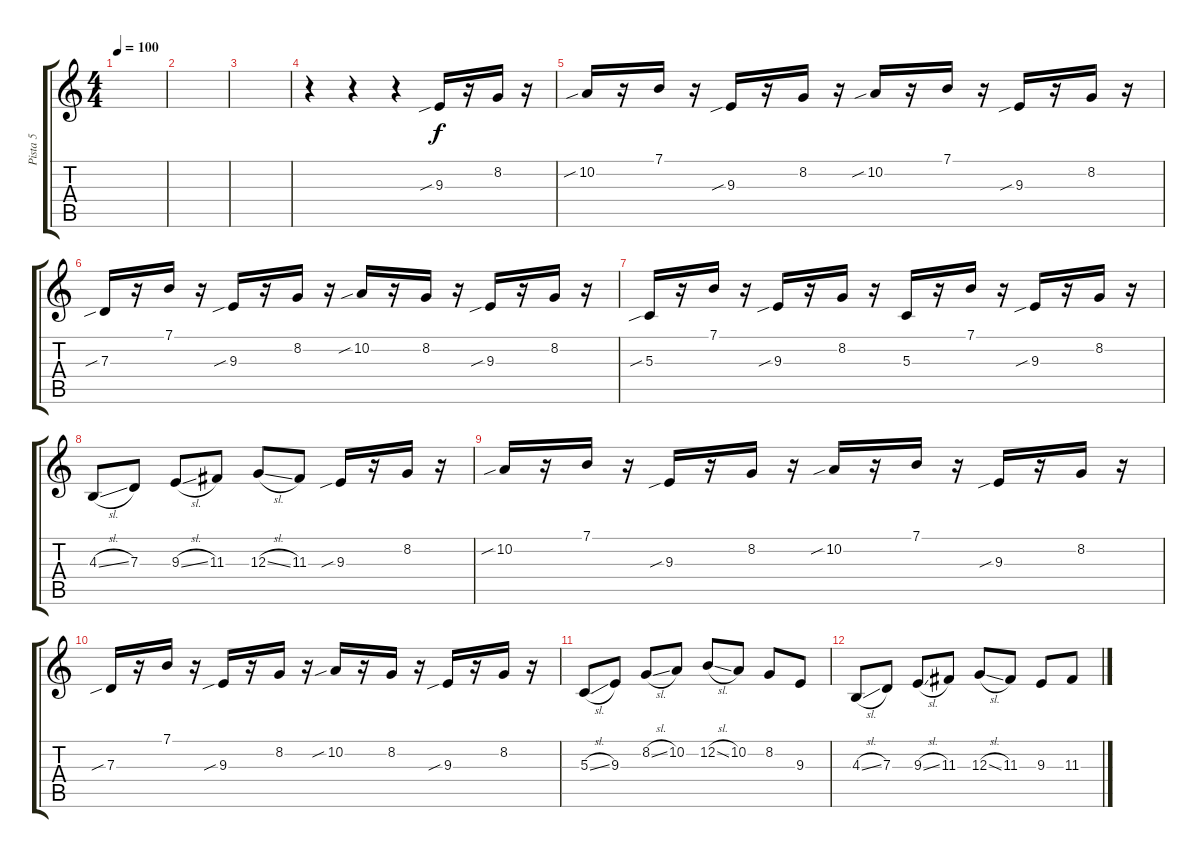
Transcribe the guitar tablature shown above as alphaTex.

\track ("Pista 5" "Pista 5") {instrument vibraphone}
\staff {score tabs}
\tuning (E4 B3 G3 D3 A2 E2) {hide}
\ts (4 4)
\tempo 100
\clef g2
\ks c
|
|
|
r.4 r.4 r.4 9.3{sib}.16 r.16 8.2.16 r.16 |
10.2{sib}.16 r.16 7.1.16 r.16 9.3{sib}.16 r.16 8.2.16 r.16 10.2{sib}.16 r.16 7.1.16 r.16 9.3{sib}.16 r.16 8.2.16 r.16 |
7.3{sib}.16 r.16 7.1.16 r.16 9.3{sib}.16 r.16 8.2.16 r.16 10.2{sib}.16 r.16 8.2.16 r.16 9.3{sib}.16 r.16 8.2.16 r.16 |
5.3{sib}.16 r.16 7.1.16 r.16 9.3{sib}.16 r.16 8.2.16 r.16 5.3.16 r.16 7.1.16 r.16 9.3{sib}.16 r.16 8.2.16 r.16 |
4.3{sl}.8 7.3.8 9.3{sl}.8 11.3.8 12.3{sl}.8 11.3.8 9.3{sib}.16 r.16 8.2.16 r.16 |
10.2{sib}.16 r.16 7.1.16 r.16 9.3{sib}.16 r.16 8.2.16 r.16 10.2{sib}.16 r.16 7.1.16 r.16 9.3{sib}.16 r.16 8.2.16 r.16 |
7.3{sib}.16 r.16 7.1.16 r.16 9.3{sib}.16 r.16 8.2.16 r.16 10.2{sib}.16 r.16 8.2.16 r.16 9.3{sib}.16 r.16 8.2.16 r.16 |
5.3{sl}.8 9.3.8 8.2{sl}.8 10.2.8 12.2{sl}.8 10.2.8 8.2.8 9.3.8 |
4.3{sl}.8 7.3.8 9.3{sl}.8 11.3.8 12.3{sl}.8 11.3.8 9.3.8 11.3.8
